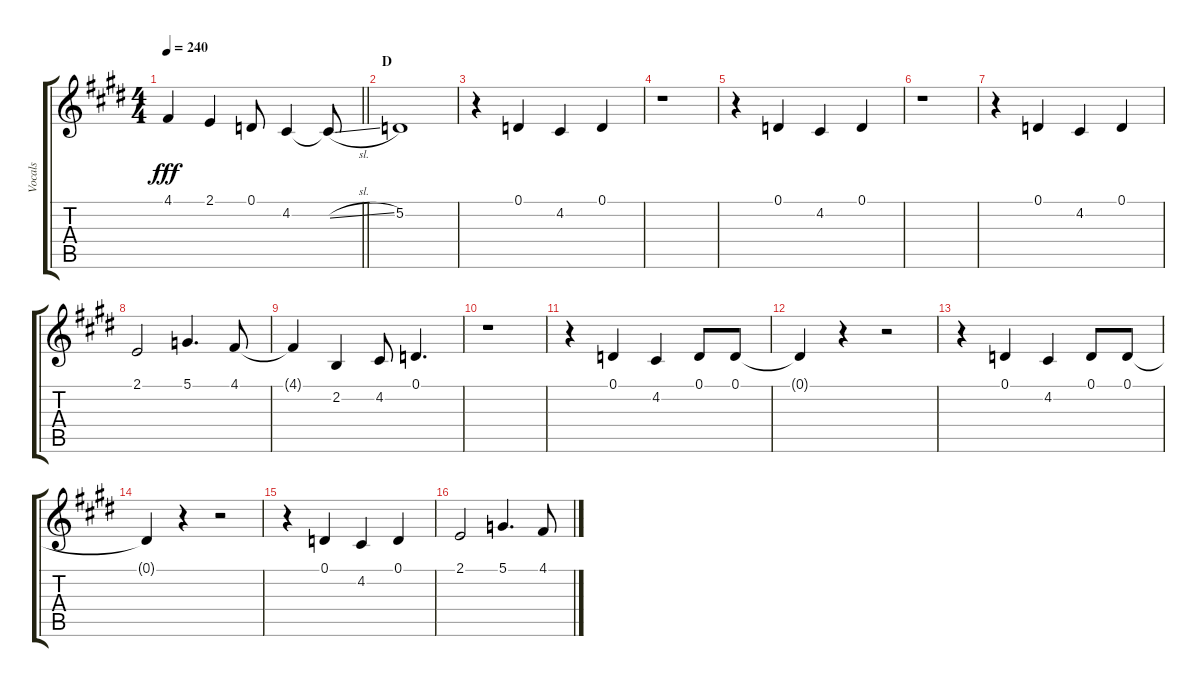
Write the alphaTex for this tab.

\track ("Vocals" "Vocals") {instrument voiceoohs}
\staff {score tabs}
\tuning (D4 A3 F3 C3 G2 D2) {hide}
\ts (4 4)
\tempo 240
\clef g2
\barLineRight lightlight
\ks e
4.1.4{dy fff} 2.1.4 0.1.8 4.2.4 4.2{sl t}.8 |
\section ("" "D")
5.2.1 |
r.4 0.1.4 4.2.4 0.1.4 |
r.1 |
r.4 0.1.4 4.2.4 0.1.4 |
r.1 |
r.4 0.1.4 4.2.4 0.1.4 |
2.1.2 5.1.4{d} 4.1.8 |
4.1{t}.4 2.2.4 4.2.8 0.1.4{d} |
r.1 |
r.4 0.1.4 4.2.4 0.1.8 0.1.8 |
0.1{t}.4 r.4 r.2 |
r.4 0.1.4 4.2.4 0.1.8 0.1.8 |
0.1{t}.4 r.4 r.2 |
r.4 0.1.4 4.2.4 0.1.4 |
2.1.2 5.1.4{d} 4.1.8
